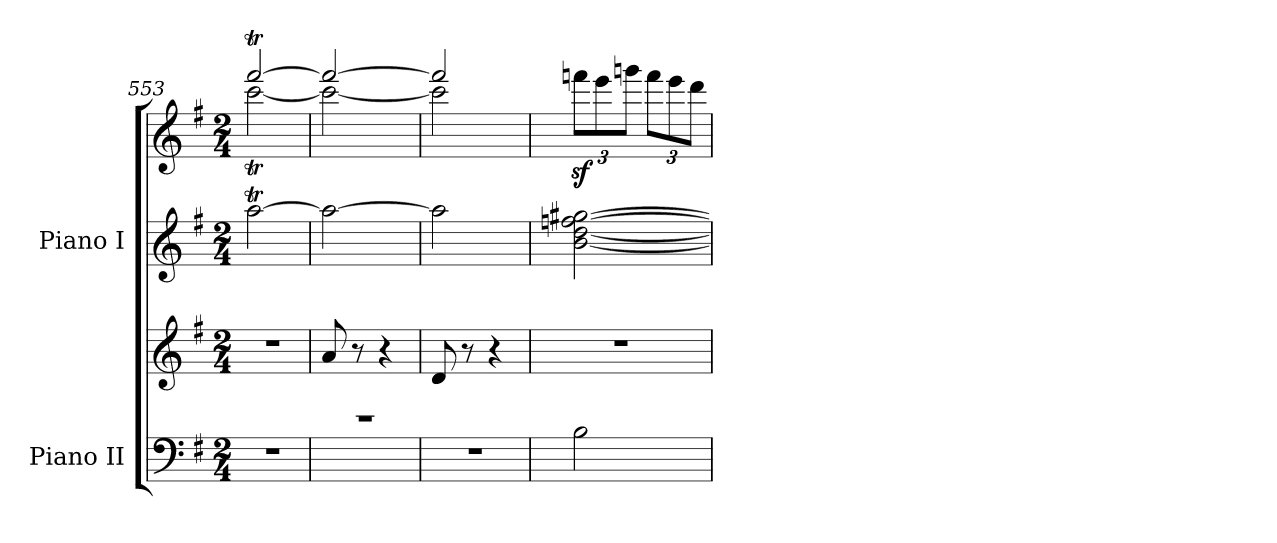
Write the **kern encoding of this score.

**kern	**kern	**kern	**kern
*part2	*part2	*part1	*part1
*staff4	*staff3	*staff2	*staff1
*I"Piano II	*	*I"Piano I	*
*I'Pno. II	*	*I'Pno. I	*
*clefF4	*clefG2	*clefG2	*clefG2
*k[f#]	*k[f#]	*k[f#]	*k[f#]
*M2/4	*M2/4	*M2/4	*M2/4
=553	=553	=553	=553
*	*	*	*^
2r	2r	[2aaT\	[2fff#t/	[2cccT\
=554	=554	=554	=554	=554
*^	*	*	*	*
2r	2A\yy	8a!/	2aa\_	2fff#/_	2ccc\_
.	.	8r	.	.	.
.	.	4r	.	.	.
*v	*v	*	*	*	*
=555	=555	=555	=555	=555
2r	8d!/	2aa\]	2fff#/]	2ccc\]
.	8r	.	.	.
.	4r	.	.	.
*	*	*	*v	*v
!!LO:LB:g=z
=556	=556	=556	=556
*	*	*	*Xbrackettup
2B!\	2r	[2b\ [2dd\ [2ffn\ [2gg#X\	12fffnz<\L
.	.	.	12eee\
.	.	.	12gggn\J
.	.	.	12fff\L
.	.	.	12eee\
.	.	.	12ddd\J
=	=	=	=
*-	*-	*-	*-
